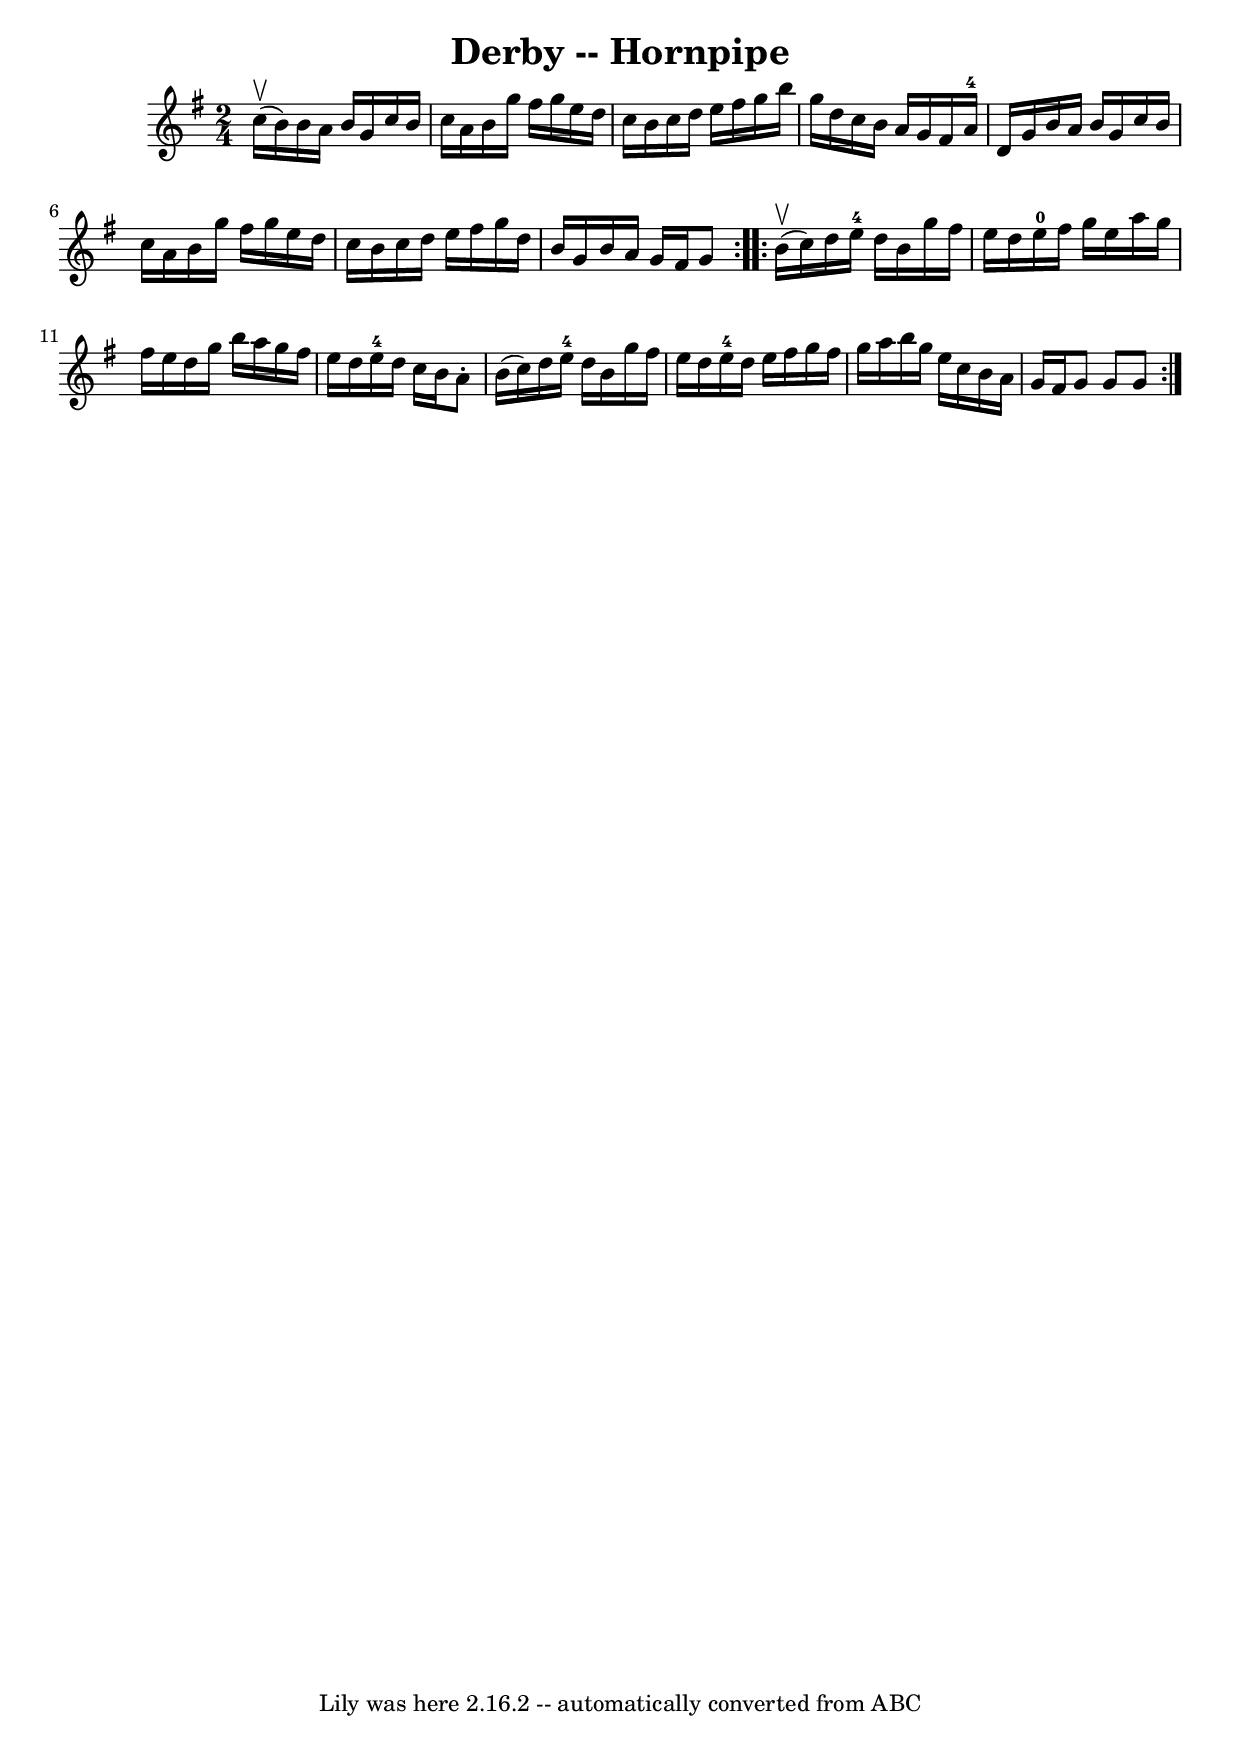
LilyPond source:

\version "2.16.2"
\include "Mammoth.ily"
\header {
  %% book = "Cole's 1000 Fiddle Tunes"
  crossRefNumber = "1"
  footnotes = ""
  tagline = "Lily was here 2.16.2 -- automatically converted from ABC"
  title = "Derby -- Hornpipe"

}
voicedefault =  {



  \repeat volta 2 {

    \time 2/4 
    \key g \major
    c''16 (^\upbow b'16) |
    b'16 a'16   
    b'16 g'16 c''16 b'16 c''16 a'16  |
    b'16 g''16    
    fis''16 g''16 e''16 d''16 c''16 b'16  |
    c''16 d''16  
    e''16 fis''16 g''16 b''16 g''16 d''16  |
    c''16    
    b'16 a'16 g'16 fis'16 a'16-4 d'16 g'16  |
    b'16   
    a'16 b'16 g'16 c''16 b'16 c''16 a'16  |
    b'16    
    g''16 fis''16 g''16 e''16 d''16 c''16 b'16  |
    c''16  
    d''16 e''16 fis''16 g''16 d''16 b'16 g'16  |
    b'16  
    a'16 g'16 fis'16 g'8  
  }     
  \repeat volta 2 {
    b'16 (^\upbow   
    c''16) |
    d''16 e''16-4 d''16 b'16 g''16 fis''16    
    e''16 d''16  |
    e''16-0 fis''16 g''16 e''16 a''16    
    g''16 fis''16 e''16  |
    d''16 g''16 b''16 a''16 g''16 
    fis''16 e''16 d''16  |
    e''16-4 d''16 c''16 b'16    
    a'8 -. b'16 (c''16) |
    d''16 e''16-4 d''16 b'16    
    g''16 fis''16 e''16 d''16  |
    e''16-4 d''16 e''16    
    fis''16 g''16 fis''16 g''16 a''16  |
    b''16 g''16    
    e''16 c''16 b'16 a'16 g'16 fis'16  |
    g'8 g'8 g'8  

  }   

}

\score{
  <<

    \context Staff="default"
    {
      \voicedefault 
      
    }

  >>
  \layout {
    
  }
  \midi {
  }

}
